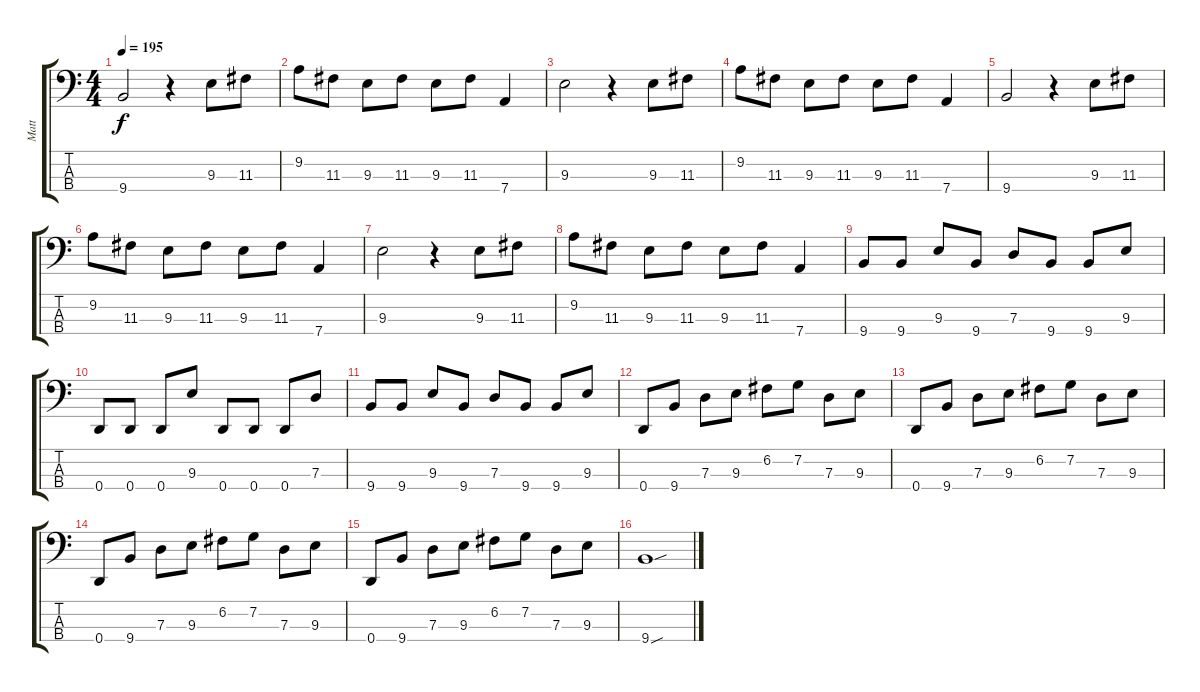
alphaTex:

\track ("Matt" "Matt") {instrument electricbassfinger}
\staff {score tabs}
\tuning (F2 C2 G1 D1) {hide}
\ts (4 4)
\tempo 195
\clef f4
\ks c
9.4.2{dy f} r.4 9.3.8 11.3.8 |
9.2.8 11.3.8 9.3.8 11.3.8 9.3.8 11.3.8 7.4.4 |
9.3.2 r.4 9.3.8 11.3.8 |
9.2.8 11.3.8 9.3.8 11.3.8 9.3.8 11.3.8 7.4.4 |
9.4.2 r.4 9.3.8 11.3.8 |
9.2.8 11.3.8 9.3.8 11.3.8 9.3.8 11.3.8 7.4.4 |
9.3.2 r.4 9.3.8 11.3.8 |
9.2.8 11.3.8 9.3.8 11.3.8 9.3.8 11.3.8 7.4.4 |
9.4.8 9.4.8 9.3.8 9.4.8 7.3.8 9.4.8 9.4.8 9.3.8 |
0.4.8 0.4.8 0.4.8 9.3.8 0.4.8 0.4.8 0.4.8 7.3.8 |
9.4.8 9.4.8 9.3.8 9.4.8 7.3.8 9.4.8 9.4.8 9.3.8 |
0.4.8 9.4.8 7.3.8 9.3.8 6.2.8 7.2.8 7.3.8 9.3.8 |
0.4.8 9.4.8 7.3.8 9.3.8 6.2.8 7.2.8 7.3.8 9.3.8 |
0.4.8 9.4.8 7.3.8 9.3.8 6.2.8 7.2.8 7.3.8 9.3.8 |
0.4.8 9.4.8 7.3.8 9.3.8 6.2.8 7.2.8 7.3.8 9.3.8 |
9.4{sou}.1
